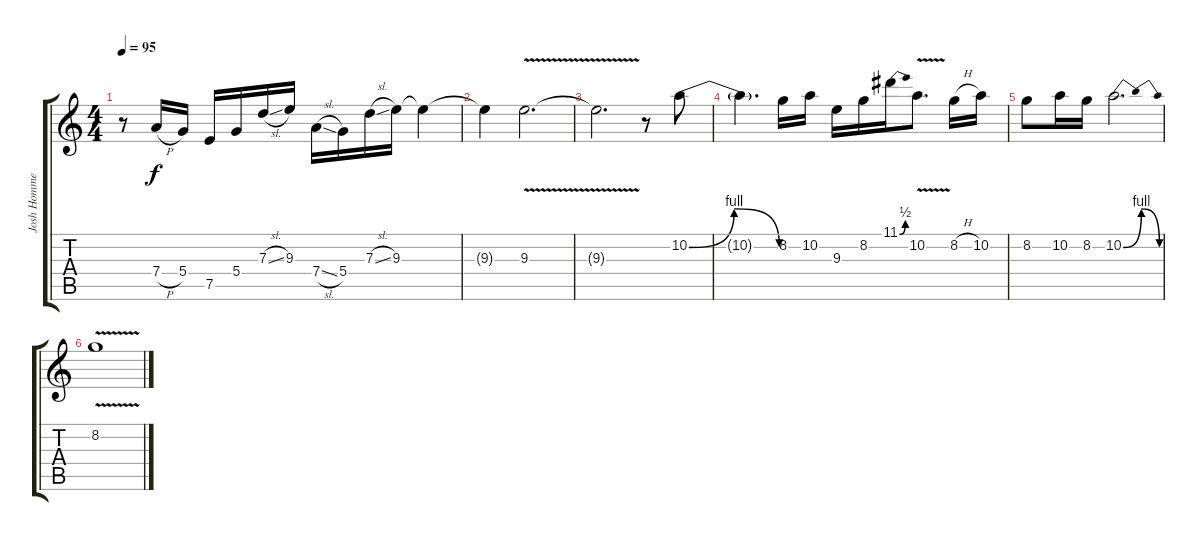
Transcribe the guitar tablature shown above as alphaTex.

\track ("Josh Homme" "Josh Homme") {instrument overdrivenguitar}
\staff {score tabs}
\tuning (E4 B3 G3 D3 A2 E2) {hide}
\ts (4 4)
\tempo 95
\clef g2
\ks c
r.8{dy f} 7.4{h}.16 5.4.16 7.5.16 5.4.16 7.3{sl}.16 9.3.16 7.4{sl}.16 5.4.16 7.3{sl}.16 9.3.16 9.3{t}.4 |
9.3{t}.4 9.3{v}.2{d} |
9.3{t}.2{d} r.8 10.2{be (bendrelease 0 0 15 4 45 4 60 0)}.8 |
10.2{t}.4{d} 8.2.16 10.2.16 9.3.16 8.2.16 11.1{be (bend 0 0 60 2)}.16 10.2{v}.8{d} 8.2{h}.16 10.2.16 |
8.2.8 10.2.16 8.2.16 10.2{be (bendrelease 0 0 15 4 45 4 60 0)}.2{d} |
8.2{v}.1
